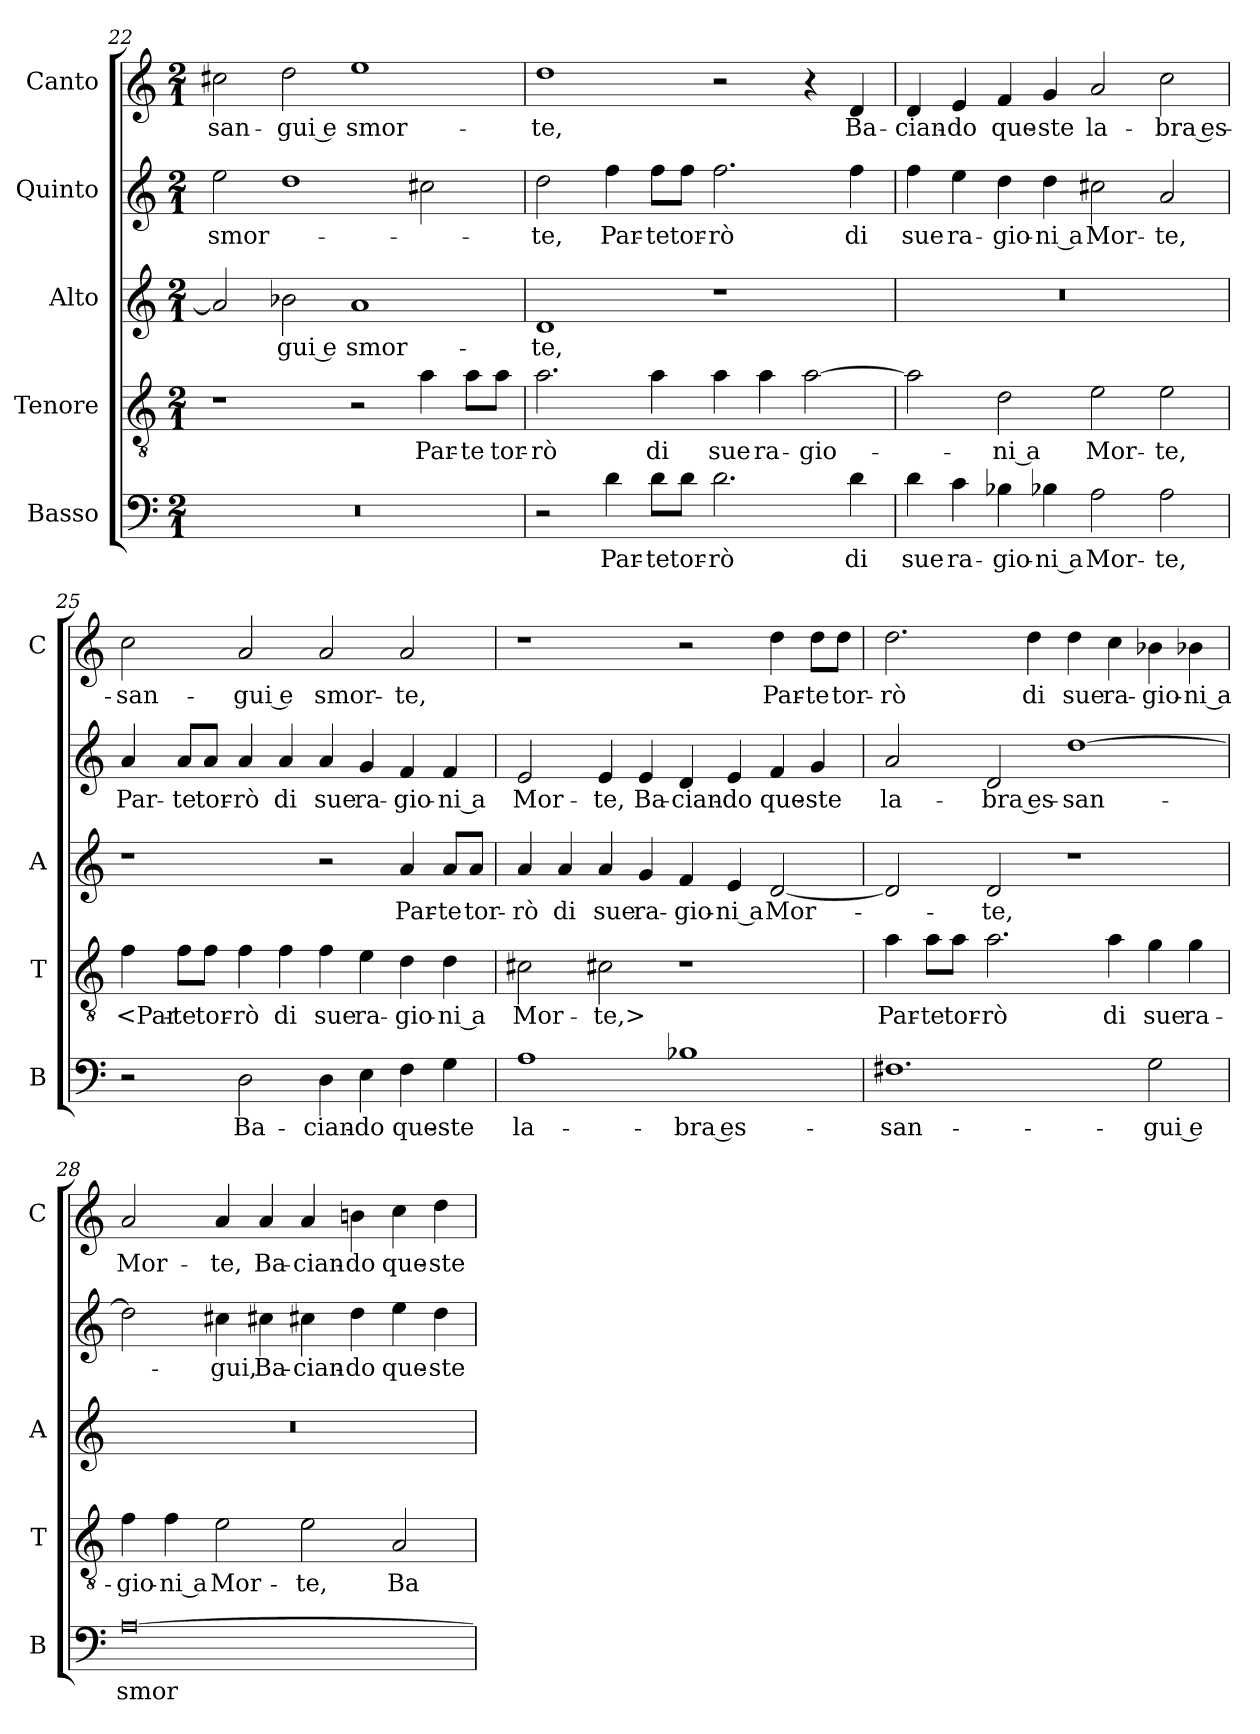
**kern	**text	**kern	**text	**kern	**text	**kern	**text	**kern	**text
*part5	*part5	*part4	*part4	*part3	*part3	*part2	*part2	*part1	*part1
*staff5	*staff5	*staff4	*staff4	*staff3	*staff3	*staff2	*staff2	*staff1	*staff1
*I"Basso	*	*I"Tenore	*	*I"Alto	*	*I"Quinto	*	*I"Canto	*
*I'B	*	*I'T	*	*I'A	*	*	*	*I'C	*
*clefF4	*	*clefGv2	*	*clefG2	*	*clefG2	*	*clefG2	*
*k[]	*	*k[]	*	*k[]	*	*k[]	*	*k[]	*
*C:	*	*C:	*	*C:	*	*C:	*	*C:	*
*M2/1	*	*M2/1	*	*M2/1	*	*M2/1	*	*M2/1	*
=22	=22	=22	=22	=22	=22	=22	=22	=22	=22
0r	.	1r	.	2a]	.	2ee	smor-	2cc#X	-san-
.	.	.	.	2b-X	-gui e	1dd	.	2dd	-gui e
.	.	2r	.	1a	smor-	.	.	1ee	smor-
.	.	4a	Par-	.	.	2cc#X	.	.	.
.	.	8aL	-te	.	.	.	.	.	.
.	.	8aJ	tor-	.	.	.	.	.	.
=23	=23	=23	=23	=23	=23	=23	=23	=23	=23
2r	.	2.a	-rò	1d	-te,	2dd	-te,	1dd	-te,
4d	Par-	.	.	.	.	4ff	Par-	.	.
8dL	-te	4a	di	.	.	8ffL	-te	.	.
8dJ	tor-	.	.	.	.	8ffJ	tor-	.	.
2.d	-rò	4a	sue	1r	.	2.ff	-rò	2r	.
.	.	4a	ra-	.	.	.	.	.	.
.	.	[2a	-gio-	.	.	.	.	4r	.
4d	di	.	.	.	.	4ff	di	4d	Ba-
=24	=24	=24	=24	=24	=24	=24	=24	=24	=24
4d	sue	2a]	.	0r	.	4ff	sue	4d	-cian-
4c	ra-	.	.	.	.	4ee	ra-	4e	-do
4B-X	-gio-	2d	-ni a	.	.	4dd	-gio-	4f	que-
4B-X	-ni a	.	.	.	.	4dd	-ni a	4g	-ste
2A	Mor-	2e	Mor-	.	.	2cc#X	Mor-	2a	la-
2A	-te,	2e	-te,	.	.	2a	-te,	2cc	-bra es-
=25	=25	=25	=25	=25	=25	=25	=25	=25	=25
2r	.	4f	<Par-	1r	.	4a	Par-	2cc	-san-
.	.	8fL	-te	.	.	8aL	-te	.	.
.	.	8fJ	tor-	.	.	8aJ	tor-	.	.
2D	Ba-	4f	-rò	.	.	4a	-rò	2a	-gui e
.	.	4f	di	.	.	4a	di	.	.
4D	-cian-	4f	sue	2r	.	4a	sue	2a	smor-
4E	-do	4e	ra-	.	.	4g	ra-	.	.
4F	que-	4d	-gio-	4a	Par-	4f	-gio-	2a	-te,
4G	-ste	4d	-ni a	8aL	-te	4f	-ni a	.	.
.	.	.	.	8aJ	tor-	.	.	.	.
=26	=26	=26	=26	=26	=26	=26	=26	=26	=26
1A	la-	2c#X	Mor-	4a	-rò	2e	Mor-	1r	.
.	.	.	.	4a	di	.	.	.	.
.	.	2c#X	-te,>	4a	sue	4e	-te,	.	.
.	.	.	.	4g	ra-	4e	Ba-	.	.
1B-X	-bra es-	1r	.	4f	-gio-	4d	-cian-	2r	.
.	.	.	.	4e	-ni a	4e	-do	.	.
.	.	.	.	[2d	Mor-	4f	que-	4dd	Par-
.	.	.	.	.	.	4g	-ste	8ddL	-te
.	.	.	.	.	.	.	.	8ddJ	tor-
=27	=27	=27	=27	=27	=27	=27	=27	=27	=27
1.F#X	-san-	4a	Par-	2d]	.	2a	la-	2.dd	-rò
.	.	8aL	-te	.	.	.	.	.	.
.	.	8aJ	tor-	.	.	.	.	.	.
.	.	2.a	-rò	2d	-te,	2d	-bra es-	.	.
.	.	.	.	.	.	.	.	4dd	di
.	.	.	.	1r	.	[1dd	-san-	4dd	sue
.	.	4a	di	.	.	.	.	4cc	ra-
2G	-gui e	4g	sue	.	.	.	.	4b-X	-gio-
.	.	4g	ra-	.	.	.	.	4b-X	-ni a
=28	=28	=28	=28	=28	=28	=28	=28	=28	=28
[0A	smor-	4f	-gio-	0r	.	2dd]	.	2a	Mor-
.	.	4f	-ni a	.	.	.	.	.	.
.	.	2e	Mor-	.	.	4cc#X	-gui,	4a	-te,
.	.	.	.	.	.	4cc#X	Ba-	4a	Ba-
.	.	2e	-te,	.	.	4cc#X	-cian-	4a	-cian-
.	.	.	.	.	.	4dd	-do	4bn	-do
.	.	2A	Ba-	.	.	4ee	que-	4cc	que-
.	.	.	.	.	.	4dd	-ste	4dd	-ste
=	=	=	=	=	=	=	=	=	=
*-	*-	*-	*-	*-	*-	*-	*-	*-	*-
